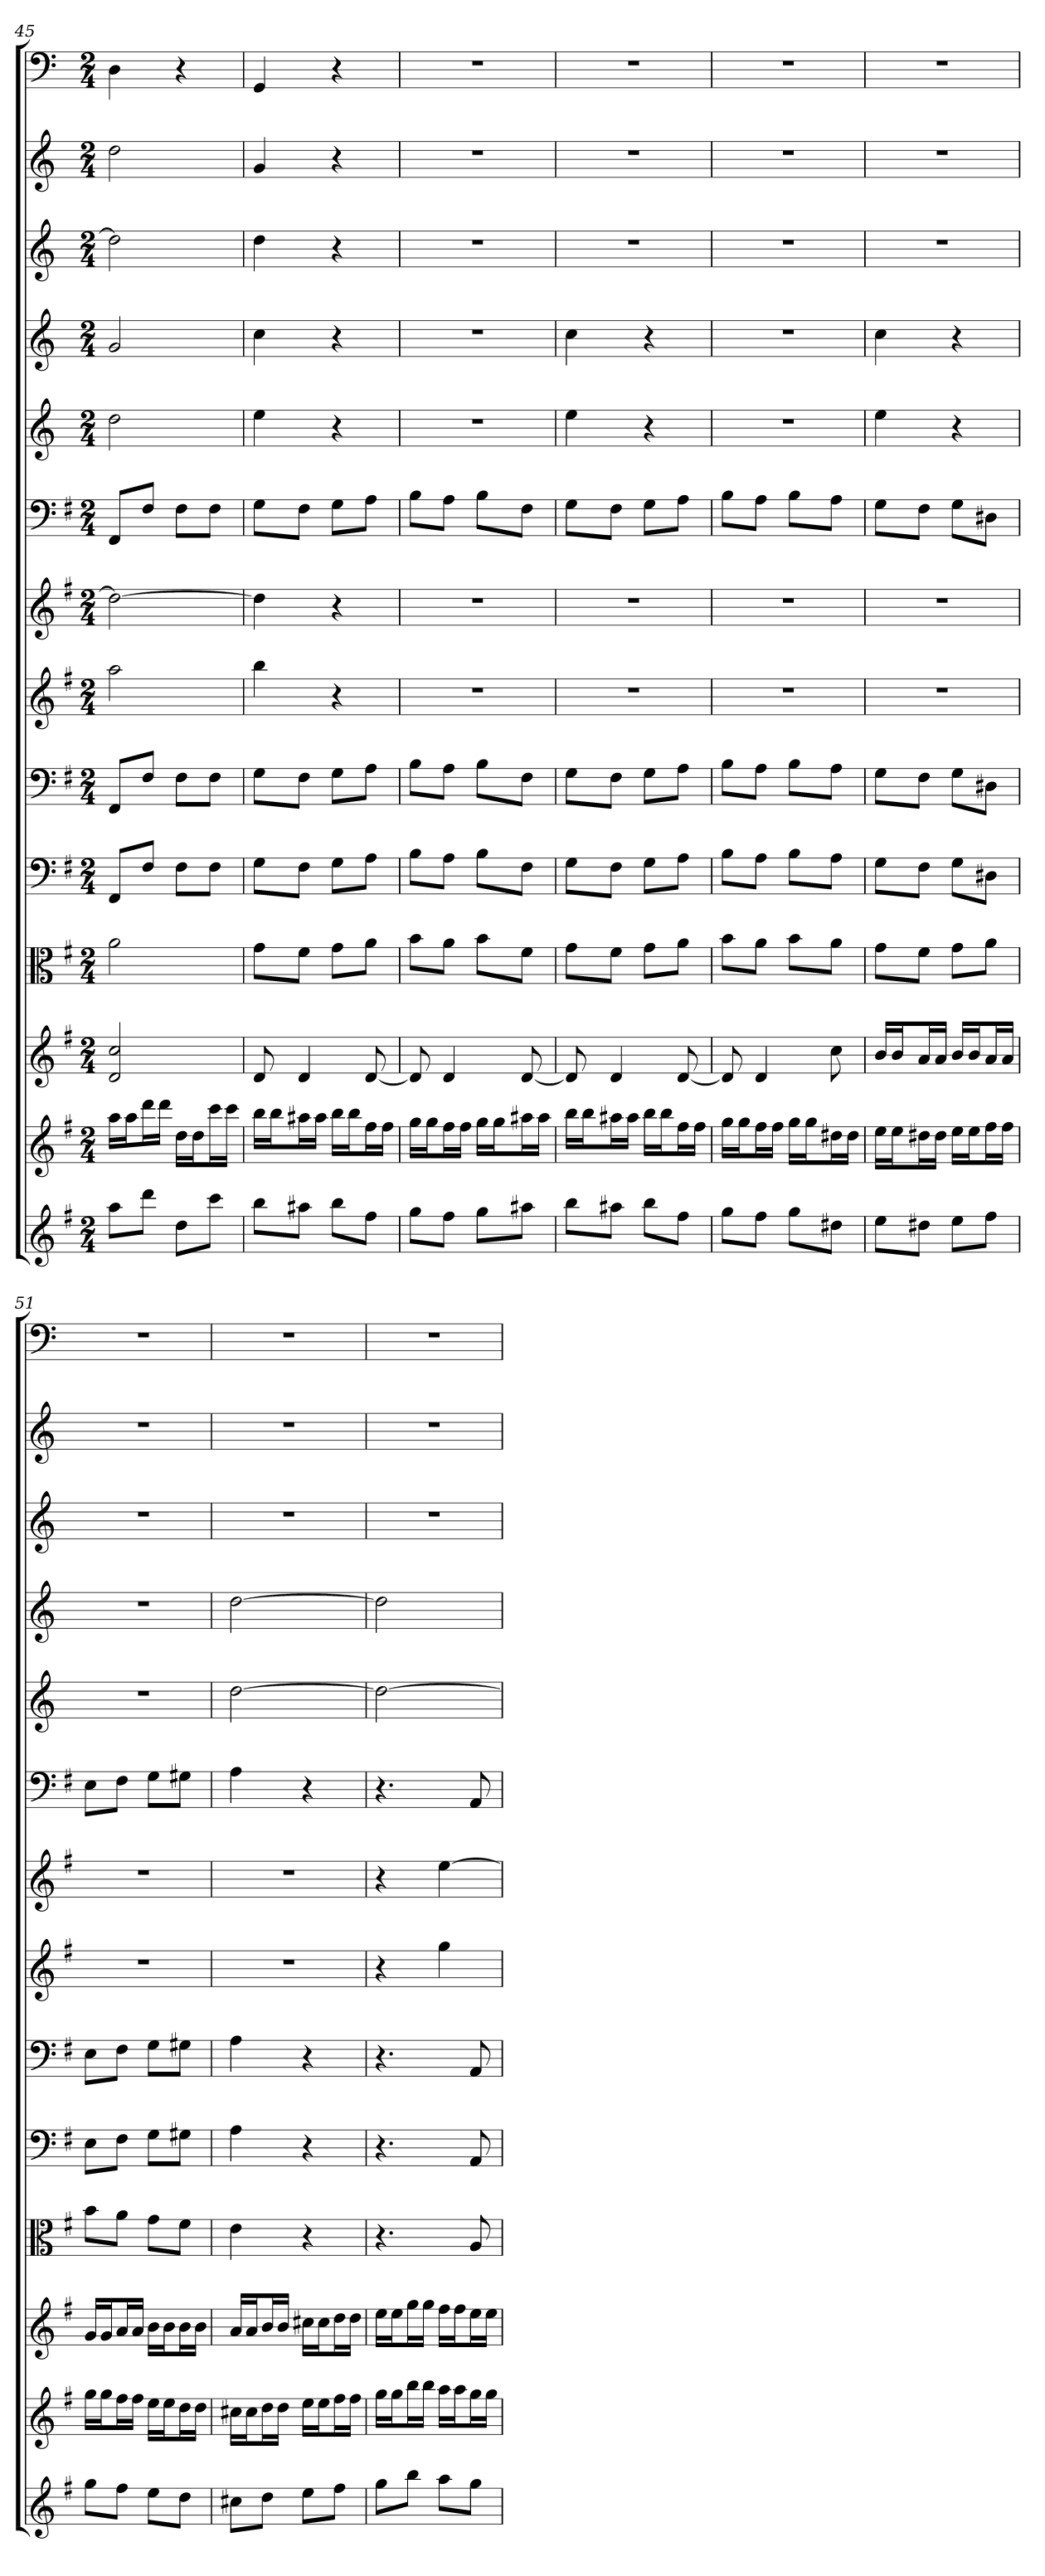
**kern	**kern	**kern	**kern	**kern	**kern	**kern	**kern	**kern	**kern	**kern	**kern	**kern	**kern
*part14	*part13	*part12	*part11	*part10	*part9	*part8	*part7	*part6	*part5	*part4	*part3	*part2	*part1
*staff14	*staff13	*staff12	*staff11	*staff10	*staff9	*staff8	*staff7	*staff6	*staff5	*staff4	*staff3	*staff2	*staff1
*	*	*	*clefC3	*clefF4	*clefF4	*	*	*clefF4	*	*	*	*	*clefF4
*k[f#]	*k[f#]	*k[f#]	*k[f#]	*k[f#]	*k[f#]	*k[f#]	*k[f#]	*k[f#]	*k[]	*k[]	*k[]	*k[]	*k[]
*M2/4	*M2/4	*M2/4	*M2/4	*M2/4	*M2/4	*M2/4	*M2/4	*M2/4	*M2/4	*M2/4	*M2/4	*M2/4	*M2/4
=45	=45	=45	=45	=45	=45	=45	=45	=45	=45	=45	=45	=45	=45
8aaL	16aaLL	2d 2cc	2a	8FF#/L	8FF#/L	2aa	2dd_	8FF#/L	2dd	2g	2dd]	2dd	4D
.	16aaJ	.	.	.	.	.	.	.	.	.	.	.	.
8dddJ	16dddL	.	.	8F#/J	8F#/J	.	.	8F#/J	.	.	.	.	.
.	16dddJJ	.	.	.	.	.	.	.	.	.	.	.	.
8ddL	16ddLL	.	.	8F#\L	8F#\L	.	.	8F#\L	.	.	.	.	4r
.	16ddJ	.	.	.	.	.	.	.	.	.	.	.	.
8cccJ	16cccL	.	.	8F#\J	8F#\J	.	.	8F#\J	.	.	.	.	.
.	16cccJJ	.	.	.	.	.	.	.	.	.	.	.	.
=46	=46	=46	=46	=46	=46	=46	=46	=46	=46	=46	=46	=46	=46
8bbL	16bbLL	8d	8g\L	8G\L	8G\L	4bb	4dd]	8G\L	4ee	4cc	4dd	4g	4GG
.	16bbJ	.	.	.	.	.	.	.	.	.	.	.	.
8aa#XJ	16aa#XL	4d	8f#\J	8F#\J	8F#\J	.	.	8F#\J	.	.	.	.	.
.	16aa#JJ	.	.	.	.	.	.	.	.	.	.	.	.
8bbL	16bbLL	.	8g\L	8G\L	8G\L	4r	4r	8G\L	4r	4r	4r	4r	4r
.	16bbJ	.	.	.	.	.	.	.	.	.	.	.	.
8ff#J	16ff#L	[8d	8a\J	8A\J	8A\J	.	.	8A\J	.	.	.	.	.
.	16ff#JJ	.	.	.	.	.	.	.	.	.	.	.	.
=47	=47	=47	=47	=47	=47	=47	=47	=47	=47	=47	=47	=47	=47
8ggL	16ggLL	8d]	8b\L	8B\L	8B\L	2r	2r	8B\L	2r	2r	2r	2r	2r
.	16ggJ	.	.	.	.	.	.	.	.	.	.	.	.
8ff#J	16ff#L	4d	8a\J	8A\J	8A\J	.	.	8A\J	.	.	.	.	.
.	16ff#JJ	.	.	.	.	.	.	.	.	.	.	.	.
8ggL	16ggLL	.	8b\L	8B\L	8B\L	.	.	8B\L	.	.	.	.	.
.	16ggJ	.	.	.	.	.	.	.	.	.	.	.	.
8aa#XJ	16aa#XL	[8d	8f#\J	8F#\J	8F#\J	.	.	8F#\J	.	.	.	.	.
.	16aa#JJ	.	.	.	.	.	.	.	.	.	.	.	.
=48	=48	=48	=48	=48	=48	=48	=48	=48	=48	=48	=48	=48	=48
8bbL	16bbLL	8d]	8g\L	8G\L	8G\L	2r	2r	8G\L	4ee	4cc	2r	2r	2r
.	16bbJ	.	.	.	.	.	.	.	.	.	.	.	.
8aa#XJ	16aa#XL	4d	8f#\J	8F#\J	8F#\J	.	.	8F#\J	.	.	.	.	.
.	16aa#JJ	.	.	.	.	.	.	.	.	.	.	.	.
8bbL	16bbLL	.	8g\L	8G\L	8G\L	.	.	8G\L	4r	4r	.	.	.
.	16bbJ	.	.	.	.	.	.	.	.	.	.	.	.
8ff#J	16ff#L	[8d	8a\J	8A\J	8A\J	.	.	8A\J	.	.	.	.	.
.	16ff#JJ	.	.	.	.	.	.	.	.	.	.	.	.
=49	=49	=49	=49	=49	=49	=49	=49	=49	=49	=49	=49	=49	=49
8ggL	16ggLL	8d]	8b\L	8B\L	8B\L	2r	2r	8B\L	2r	2r	2r	2r	2r
.	16ggJ	.	.	.	.	.	.	.	.	.	.	.	.
8ff#J	16ff#L	4d	8a\J	8A\J	8A\J	.	.	8A\J	.	.	.	.	.
.	16ff#JJ	.	.	.	.	.	.	.	.	.	.	.	.
8ggL	16ggLL	.	8b\L	8B\L	8B\L	.	.	8B\L	.	.	.	.	.
.	16ggJ	.	.	.	.	.	.	.	.	.	.	.	.
8dd#XJ	16dd#XL	8cc	8a\J	8A\J	8A\J	.	.	8A\J	.	.	.	.	.
.	16dd#JJ	.	.	.	.	.	.	.	.	.	.	.	.
=50	=50	=50	=50	=50	=50	=50	=50	=50	=50	=50	=50	=50	=50
8eeL	16eeLL	16bLL	8g\L	8G\L	8G\L	2r	2r	8G\L	4ee	4cc	2r	2r	2r
.	16eeJ	16bJ	.	.	.	.	.	.	.	.	.	.	.
8dd#XJ	16dd#XL	16aL	8f#\J	8F#\J	8F#\J	.	.	8F#\J	.	.	.	.	.
.	16dd#JJ	16aJJ	.	.	.	.	.	.	.	.	.	.	.
8eeL	16eeLL	16bLL	8g\L	8G\L	8G\L	.	.	8G\L	4r	4r	.	.	.
.	16eeJ	16bJ	.	.	.	.	.	.	.	.	.	.	.
8ff#J	16ff#L	16aL	8a\J	8D#X\J	8D#X\J	.	.	8D#X\J	.	.	.	.	.
.	16ff#JJ	16aJJ	.	.	.	.	.	.	.	.	.	.	.
=51	=51	=51	=51	=51	=51	=51	=51	=51	=51	=51	=51	=51	=51
8ggL	16ggLL	16gLL	8b\L	8E\L	8E\L	2r	2r	8E\L	2r	2r	2r	2r	2r
.	16ggJ	16gJ	.	.	.	.	.	.	.	.	.	.	.
8ff#J	16ff#L	16aL	8a\J	8F#\J	8F#\J	.	.	8F#\J	.	.	.	.	.
.	16ff#JJ	16aJJ	.	.	.	.	.	.	.	.	.	.	.
8eeL	16eeLL	16bLL	8g\L	8G\L	8G\L	.	.	8G\L	.	.	.	.	.
.	16eeJ	16bJ	.	.	.	.	.	.	.	.	.	.	.
8ddJ	16ddL	16bL	8f#\J	8G#X\J	8G#X\J	.	.	8G#X\J	.	.	.	.	.
.	16ddJJ	16bJJ	.	.	.	.	.	.	.	.	.	.	.
=52	=52	=52	=52	=52	=52	=52	=52	=52	=52	=52	=52	=52	=52
8cc#XL	16cc#XLL	16aLL	4e	4A	4A	2r	2r	4A	[2dd	[2dd	2r	2r	2r
.	16cc#J	16aJ	.	.	.	.	.	.	.	.	.	.	.
8ddJ	16ddL	16bL	.	.	.	.	.	.	.	.	.	.	.
.	16ddJJ	16bJJ	.	.	.	.	.	.	.	.	.	.	.
8eeL	16eeLL	16cc#XLL	4r	4r	4r	.	.	4r	.	.	.	.	.
.	16eeJ	16cc#J	.	.	.	.	.	.	.	.	.	.	.
8ff#J	16ff#L	16ddL	.	.	.	.	.	.	.	.	.	.	.
.	16ff#JJ	16ddJJ	.	.	.	.	.	.	.	.	.	.	.
=53	=53	=53	=53	=53	=53	=53	=53	=53	=53	=53	=53	=53	=53
8ggL	16ggLL	16eeLL	4.r	4.r	4.r	4r	4r	4.r	2dd_	2dd]	2r	2r	2r
.	16ggJ	16eeJ	.	.	.	.	.	.	.	.	.	.	.
8bbJ	16bbL	16ggL	.	.	.	.	.	.	.	.	.	.	.
.	16bbJJ	16ggJJ	.	.	.	.	.	.	.	.	.	.	.
8aaL	16aaLL	16ff#LL	.	.	.	4gg	[4ee	.	.	.	.	.	.
.	16aaJ	16ff#J	.	.	.	.	.	.	.	.	.	.	.
8ggJ	16ggL	16eeL	8A	8AA	8AA	.	.	8AA	.	.	.	.	.
.	16ggJJ	16eeJJ	.	.	.	.	.	.	.	.	.	.	.
=	=	=	=	=	=	=	=	=	=	=	=	=	=
*-	*-	*-	*-	*-	*-	*-	*-	*-	*-	*-	*-	*-	*-
